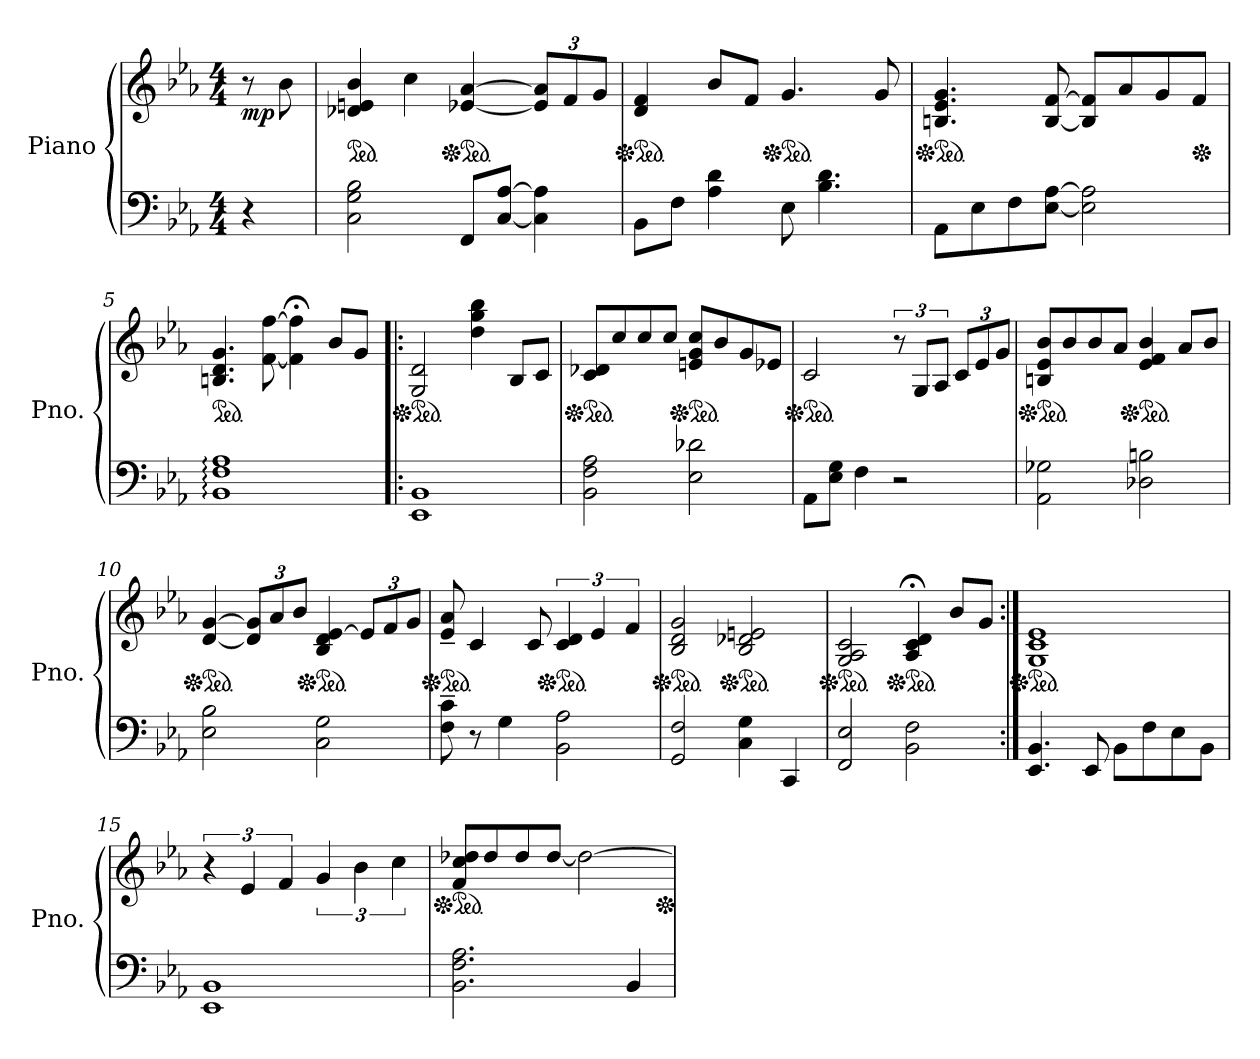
**kern	**kern	**dynam
*part1	*part1	*part1
*staff2	*staff1	*staff1/2
*I"Piano	*	*
*I'Pno.	*	*
*clefF4	*clefG2	*
*k[b-e-a-]	*k[b-e-a-]	*
*M4/4	*M4/4	*
*MM80	*MM80	*
=1	=1	=1
!	!	!LO:DY:b
4r	8r	mp
.	8b-\	.
=2	=2	=2
*	*ped	*
2C\ 2G\ 2B-\	4d-X/ 4en/ 4b-/	.
.	4cc\	.
*	*Xped	*
*	*ped	*
8FF/L	[4e-X/ [4a-/	.
[8C/ [8A-/J	.	.
*	*Xbrackettup	*
4C\] 4A-\]	12e-/] 12a-/]L	.
.	12f/	.
.	12g/J	.
=3	=3	=3
*	*Xped	*
*	*ped	*
8BB-\L	4d/ 4f/	.
8F\J	.	.
4A-\ 4d\	8b-/L	.
.	8f/J	.
*	*Xped	*
*	*ped	*
8E-\	4.g/	.
4.B-\ 4.d\	.	.
.	8g/	.
=4	=4	=4
*	*Xped	*
*	*ped	*
8AA-\L	4.Bn/ 4.e-/ 4.g/	.
8E-\	.	.
8F\	.	.
[8E-\ [8A-\J	[8B/ [8f/	.
2E-\] 2A-\]	8B/] 8f/]L	.
.	8a-/	.
.	8g/	.
*	*Xped	*
.	8f/J	.
=5	=5	=5
*	*ped	*
1BB-: 1F: 1A-:	4.Bn/ 4.d/ 4.g/	.
.	[8f\ [8ff\	.
.	4f\];< 4ff\];<	.
.	8b-/L	.
.	8g/J	.
!!LO:LB:g=z
=6!|:	=6!|:	=6!|:
*	*Xped	*
*	*ped	*
1EE- 1BB-	2G/ 2d/	.
.	4dd\ 4gg\ 4bb-\	.
.	8B-/L	.
.	8c/J	.
=7	=7	=7
*	*Xped	*
*	*ped	*
2BB-\ 2F\ 2A-\	8c/ 8d-X/L	.
.	8cc/	.
.	8cc/	.
.	8cc/J	.
*	*Xped	*
*	*ped	*
2E-\ 2d-X\	8en/ 8g/ 8cc/L	.
.	8b-/	.
.	8g/	.
.	8e-X/J	.
=8	=8	=8
*	*Xped	*
*	*ped	*
8AA-\L	2c/	.
8E-\ 8G\J	.	.
4F\	.	.
*	*brackettup	*
2r	12r	.
.	12G/L	.
.	12A-/J	.
*	*Xbrackettup	*
.	12c/L	.
.	12e-/	.
.	12g/J	.
=9	=9	=9
*	*Xped	*
*	*ped	*
2AA-\ 2G-X\	8Bn/ 8e-/ 8b-/L	.
.	8b-/	.
.	8b-/	.
.	8a-/J	.
*	*Xped	*
*	*ped	*
2D-X\ 2Bn\	4e-/ 4f/ 4b-/	.
.	8a-/L	.
.	8b-/J	.
=10	=10	=10
*	*Xped	*
*	*ped	*
2E-\ 2B-\	[4d/ [4g/	.
.	12d/] 12g/]L	.
.	12a-/	.
.	12b-/J	.
*	*Xped	*
*	*ped	*
2C\ 2G\	4B-/ 4d/ [4e-/	.
.	12e-/L]	.
.	12f/	.
.	12g/J	.
!!LO:LB:g=z
=11	=11	=11
*	*Xped	*
*	*ped	*
8F\~ 8c\~	8e-/~ 8a-/~	.
8r	4c/	.
4G\	.	.
.	8c/	.
*	*Xped	*
*	*ped	*
*	*brackettup	*
2BB-\ 2A-\	6c/ 6d/	.
.	6e-/	.
.	6f/	.
=12	=12	=12
*	*Xped	*
*	*ped	*
2GG/ 2F/	2B-/ 2d/ 2g/	.
*	*Xped	*
*	*ped	*
4C\ 4G\	2B-/ 2d-X/ 2en/	.
4CC/	.	.
=13	=13	=13
*	*Xped	*
*	*ped	*
2FF/ 2E-/	2G/ 2A-/ 2c/	.
*	*Xped	*
*	*ped	*
2BB-\ 2F\	4A-/;< 4c/;< 4d/;<	.
.	8b-/L	.
.	8g/J	.
=14:|!	=14:|!	=14:|!
*	*Xped	*
*	*ped	*
4.EE-/ 4.BB-/	1G 1c 1e-	.
8EE-/	.	.
8BB-\L	.	.
8F\	.	.
8E-\	.	.
8BB-\J	.	.
=15	=15	=15
1EE- 1BB-	6r	.
.	6e-/	.
.	6f/	.
.	6g/	.
.	6b-\	.
.	6cc\	.
=16	=16	=16
*	*Xped	*
*	*ped	*
2.BB-\ 2.F\ 2.A-\	8f/ 8cc/ 8dd-X/L	.
.	8dd-/	.
.	8dd-/	.
.	[8dd-/J	.
.	2dd-\_	.
4BB-/	.	.
*	*Xped	*
=	=	=
*-	*-	*-
